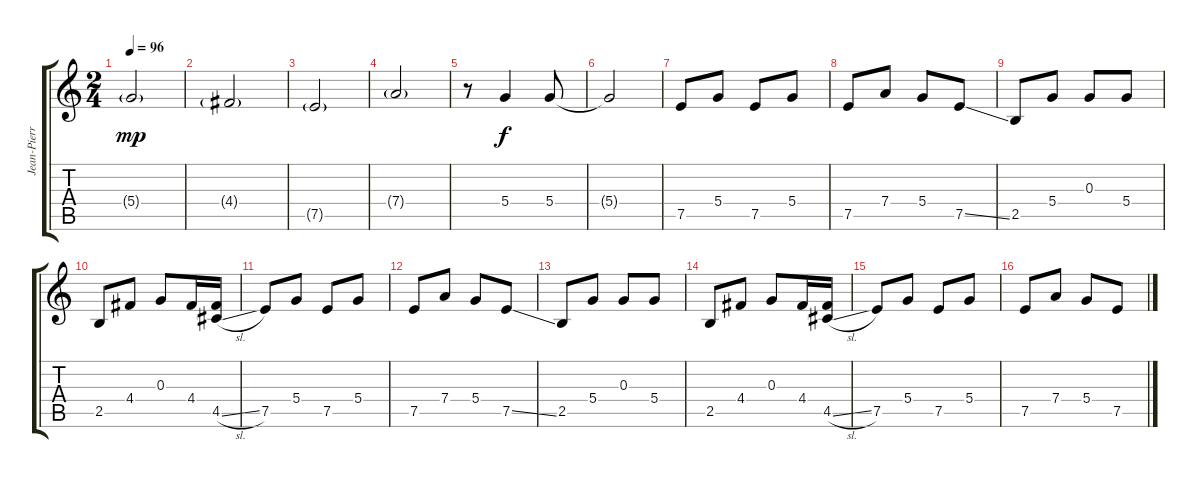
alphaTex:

\track ("Jean-Pierre" "Jean-Pierr") {instrument distortionguitar}
\staff {score tabs}
\tuning (E4 B3 G3 D3 A2 E2) {hide}
\ts (2 4)
\tempo 96
\clef g2
\ks c
5.4{g}.2{dy mp} |
4.4{g}.2 |
7.5{g}.2 |
7.4{g}.2 |
r.8 5.4.4{dy f} 5.4.8 |
5.4{t}.2 |
7.5.8 5.4.8 7.5.8 5.4.8 |
7.5.8 7.4.8 5.4.8 7.5{ss}.8 |
2.5.8 5.4.8 0.3.8 5.4.8 |
2.5.8 4.4.8 0.3.8 4.4.16 (4.4{t} 4.5{sl}).16 |
7.5.8 5.4.8 7.5.8 5.4.8 |
7.5.8 7.4.8 5.4.8 7.5{ss}.8 |
2.5.8 5.4.8 0.3.8 5.4.8 |
2.5.8 4.4.8 0.3.8 4.4.16 (4.4{t} 4.5{sl}).16 |
7.5.8 5.4.8 7.5.8 5.4.8 |
7.5.8 7.4.8 5.4.8 7.5{ss}.8
